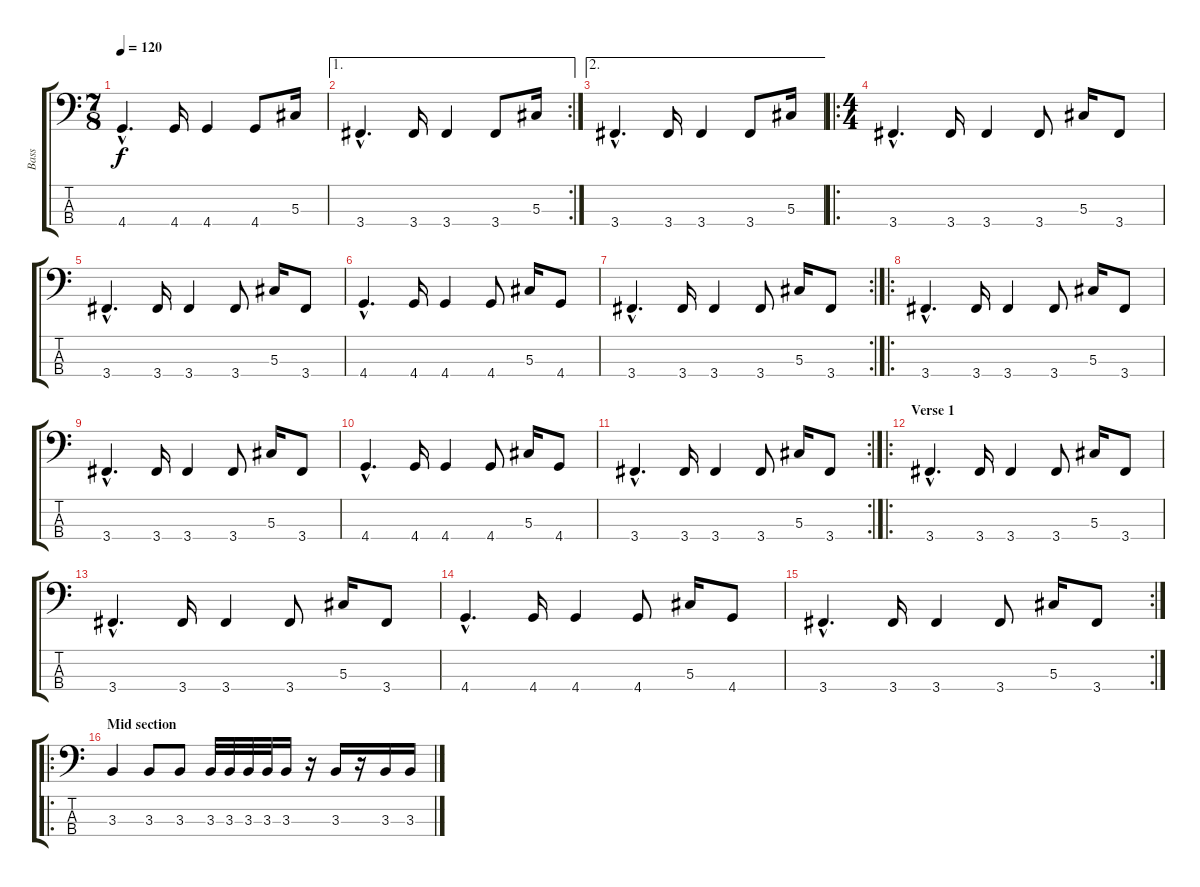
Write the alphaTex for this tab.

\track ("Bass" "Bass") {instrument electricbassfinger}
\staff {score tabs}
\tuning (Gb2 Db2 Ab1 Eb1) {hide}
\ts (7 8)
\tempo 120
\clef f4
\ks c
4.4{hac}.4{d dy f} 4.4.16 4.4.4 4.4.8 5.3.16 |
\ae 1
\rc 2
3.4{hac}.4{d} 3.4.16 3.4.4 3.4.8 5.3.16 |
\ae 2
3.4{hac}.4{d} 3.4.16 3.4.4 3.4.8 5.3.16 |
\ro
\ts (4 4)
3.4{hac}.4{d} 3.4.16 3.4.4 3.4.8 5.3.16 3.4.8 |
3.4{hac}.4{d} 3.4.16 3.4.4 3.4.8 5.3.16 3.4.8 |
4.4{hac}.4{d} 4.4.16 4.4.4 4.4.8 5.3.16 4.4.8 |
\rc 2
3.4{hac}.4{d} 3.4.16 3.4.4 3.4.8 5.3.16 3.4.8 |
\ro
3.4{hac}.4{d} 3.4.16 3.4.4 3.4.8 5.3.16 3.4.8 |
3.4{hac}.4{d} 3.4.16 3.4.4 3.4.8 5.3.16 3.4.8 |
4.4{hac}.4{d} 4.4.16 4.4.4 4.4.8 5.3.16 4.4.8 |
\rc 2
3.4{hac}.4{d} 3.4.16 3.4.4 3.4.8 5.3.16 3.4.8 |
\ro
\section ("" "Verse 1")
3.4{hac}.4{d} 3.4.16 3.4.4 3.4.8 5.3.16 3.4.8 |
3.4{hac}.4{d} 3.4.16 3.4.4 3.4.8 5.3.16 3.4.8 |
4.4{hac}.4{d} 4.4.16 4.4.4 4.4.8 5.3.16 4.4.8 |
\rc 2
3.4{hac}.4{d} 3.4.16 3.4.4 3.4.8 5.3.16 3.4.8 |
\ro
\section ("" "Mid section")
3.3.4 3.3.8 3.3.8 3.3.32 3.3.32 3.3.32 3.3.32 3.3.16 r.16 3.3.16 r.16 3.3.16 3.3.16
